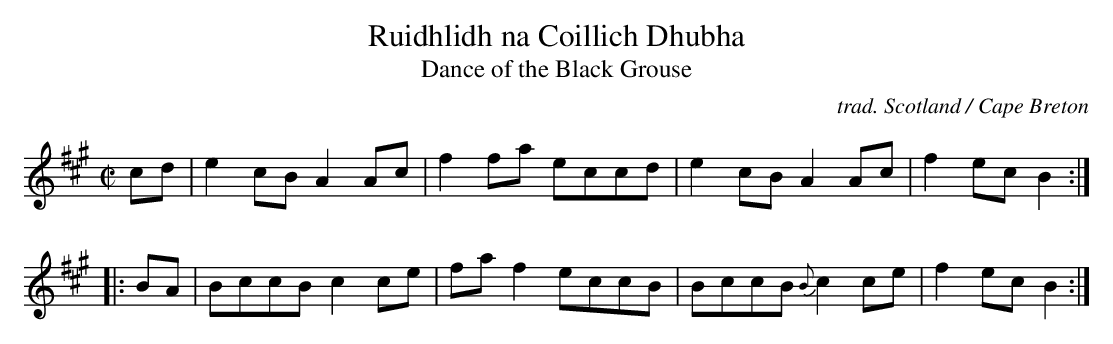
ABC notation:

X:1
T: Ruidhlidh na Coillich Dhubha
T: Dance of the Black Grouse
C: trad. Scotland / Cape Breton
M: C|
L: 1/8
K: A
   cd | e2cB A2Ac | f2fa eccd | e2cB A2Ac | f2ec B2 :|
|: BA | BccB c2ce | faf2 eccB | BccB {B}c2ce | f2ec B2 :|
